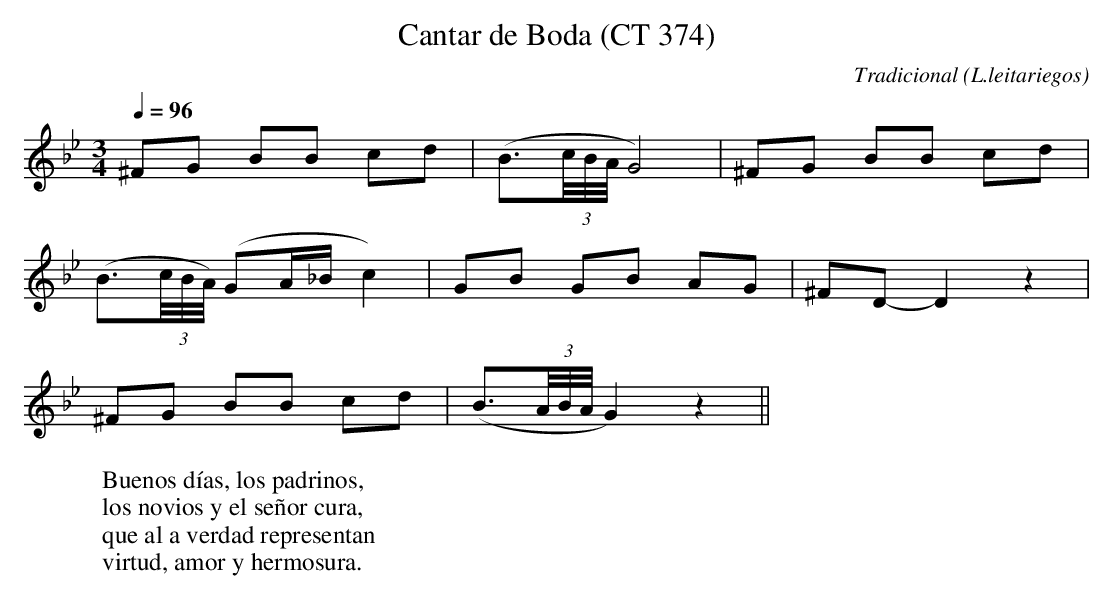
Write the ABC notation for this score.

X:1
T:Cantar de Boda (CT 374)
C:Tradicional
O:L.leitariegos
M:3/4
L:1/8
Q:1/4=96
K:Gm
^FG BB cd|(B3/2(3c/4B/4A/4 G4)|^FG BB cd|
(B3/2(3c/4B/4A/4) (GA/2_B/2 c2)|GB GB AG|^FD- D2 z2|
^FG BB cd|(B3/2(3A/4B/4A/4 G2) z2||
W:Buenos días, los padrinos,
W:los novios y el señor cura,
W:que al a verdad representan
W:virtud, amor y hermosura.
W:
